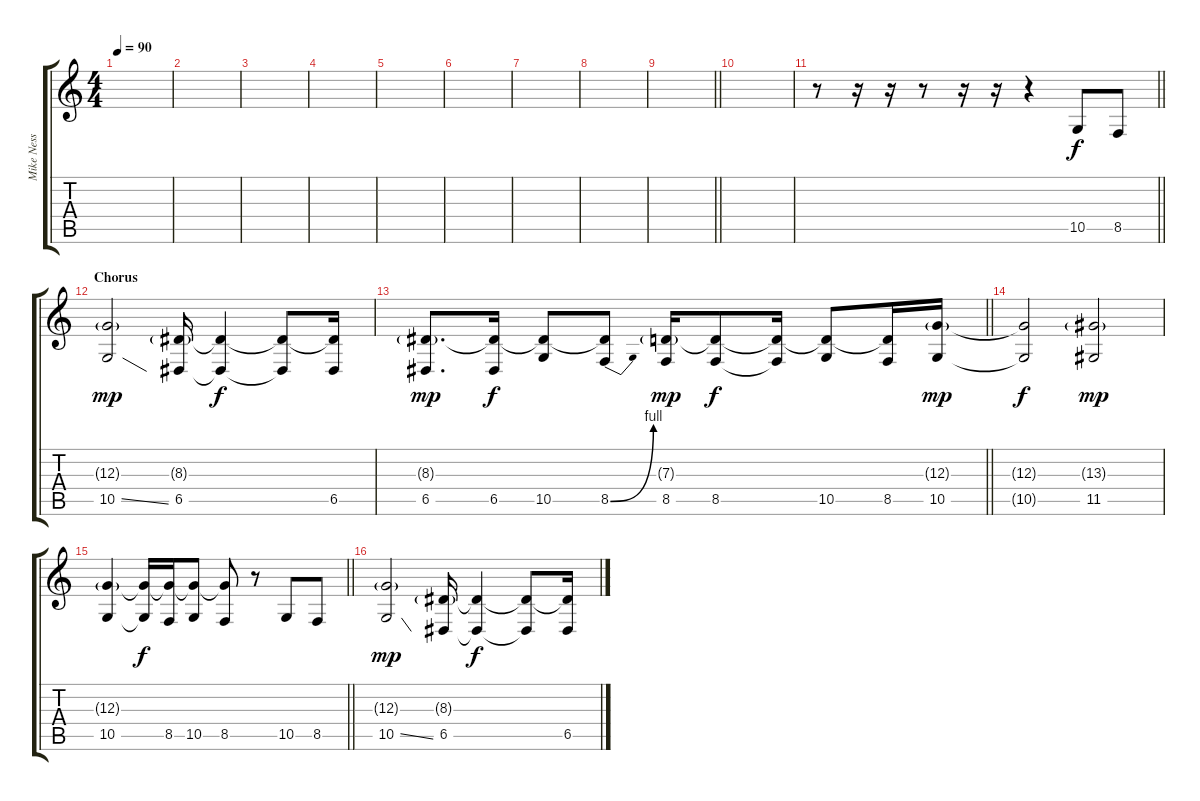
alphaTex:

\track ("Mike Ness (Voice)" "Mike Ness ") {instrument lead2sawtooth}
\staff {score tabs}
\tuning (E4 B3 G3 D3 A2 E2) {hide}
\ts (4 4)
\tempo 90
\clef g2
\ks c
|
|
|
|
|
|
|
|
\barLineRight lightlight
|
|
\barLineRight lightlight
r.8 r.16 r.16 r.8 r.16 r.16 r.4 10.5.8 8.5.8 |
\section ("" "Chorus")
(12.3{g} 10.5{ss}).2{dy mp} (8.3{g} 6.5).16 (8.3{t} 6.5{t}).4{dy f} (8.3{t} 6.5{t}).8 (8.3{t} 6.5).16 |
\barLineRight lightlight
(8.3{g} 6.5).8{d dy mp} (8.3{t} 6.5).16{dy f} (8.3{t} 10.5).8 (8.3{t} 8.5{be (bend 0 0 60 4)}).8 (7.3{g} 8.5).16{dy mp} (7.3{t} 8.5).8{dy f} (7.3{t} 8.5{t}).16 (7.3{t} 10.5).8 (7.3{t} 8.5).16 (12.3{g} 10.5).16{dy mp} |
(12.3{t} 10.5{t}).2{dy f} (13.3{g} 11.5).2{dy mp} |
\barLineRight lightlight
(12.3{g} 10.5).4 (12.3{t} 10.5{t}).16{dy f} (12.3{t} 8.5).16 (12.3{t} 10.5).8 (12.3{t} 8.5).8 r.8 10.5.8 8.5.8 |
(12.3{g} 10.5{ss}).2{dy mp} (8.3{g} 6.5).16 (8.3{t} 6.5{t}).4{dy f} (8.3{t} 6.5{t}).8 (8.3{t} 6.5).16
